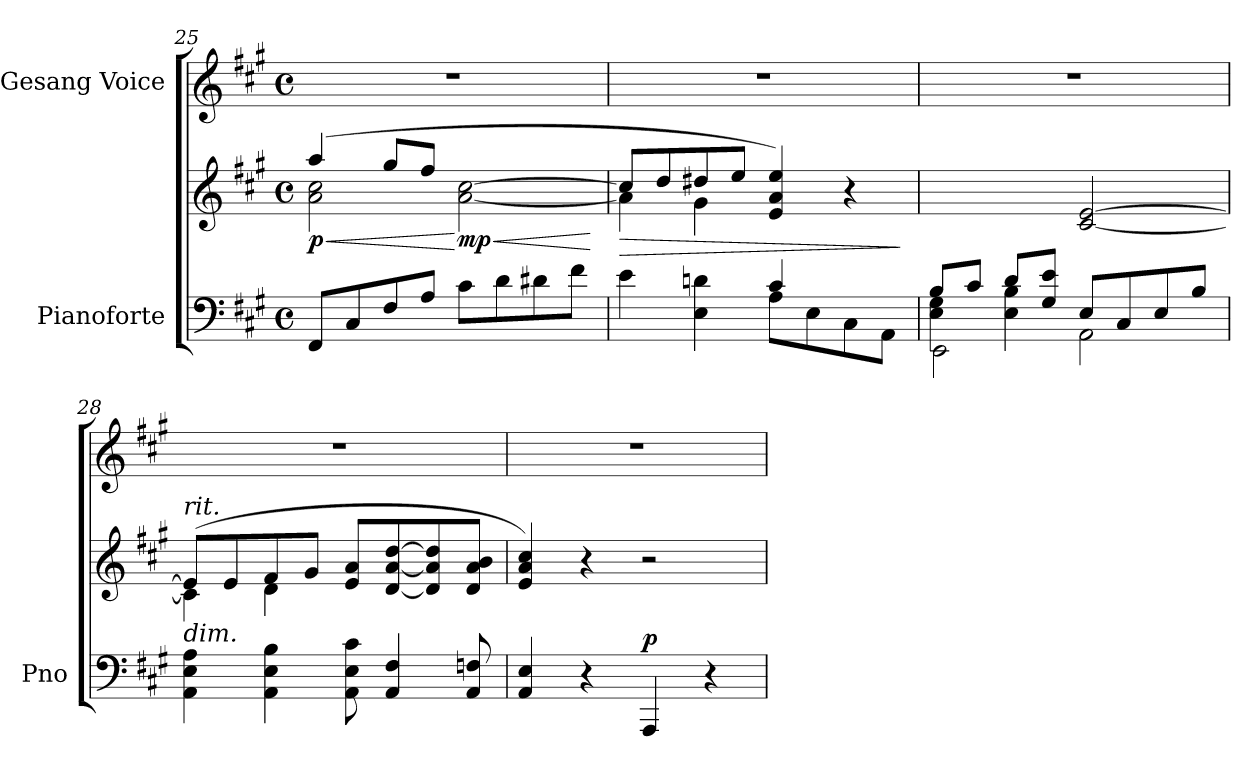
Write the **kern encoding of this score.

**kern	**kern	**dynam	**kern
*part2	*part2	*part2	*part1
*staff3	*staff2	*staff2/3	*staff1
*I"Pianoforte	*	*	*I"Gesang Voice
*I'Pno	*	*	*
!!LO:LB:g=z
*clefF4	*clefG2	*	*clefG2
*k[f#c#g#]	*k[f#c#g#]	*	*k[f#c#g#]
*M4/4	*M4/4	*	*M4/4
*met(c)	*met(c)	*	*met(c)
=25	=25	=25	=25
!	!LO:TX:a:i:t=espress.	!	!
!	!	!LO:HP:b	!
*	*^	*	*
!	!	!	!LO:DY:n=1:b	!
8FF#/L	(>4aa/	2a\ 2cc#\	< p	1r
8C#/	.	.	.	.
8F#/	8gg#/L	.	.	.
8A/J	8ff#/J	.	.	.
!	!	!	!LO:HP:n=1:b	!
!	!	!	!LO:DY:n=2:b	!
8c#\L	[2a\ [2cc#\	2ryy	[ < mp	.
8d\	.	.	.	.
8d#X\	.	.	.	.
8f#\J	.	.	.	.
*	*v	*v	*	*
.	.	[	.
=26	=26	=26	=26
*^	*	*	*
!	!	!	!LO:HP:b	!
*	*	*^	*	*
4e\	2ryy	8cc#/L]	4a\]	>	1r
.	.	8dd/	.	.	.
4E\ 4dn\	.	8dd#X/	4g#\	.	.
.	.	8ee/J	.	.	.
4c#/	8A\L	4e/ 4a/ 4ee/)	2ryy	.	.
.	8E\	.	.	.	.
4ryy	8C#\	4r	.	.	.
.	8AA\J	.	.	.	.
*v	*v	*	*	*	*
*	*v	*v	*	*
.	.	]	.
=27	=27	=27	=27
*^	*	*	*
*	*^	*	*	*
(>8B/L	4E\ 4G#\	2EE\	2ryy	.	1r
8c#/J	.	.	.	.	.
8d/L	4E\ 4B\	.	.	.	.
8G#/ 8e/J	.	.	.	.	.
2ryy	8E/L	2AA\	[2c#/ [2e/)	.	.
.	8C#/	.	.	.	.
.	8E/	.	.	.	.
.	8B/J	.	.	.	.
*v	*v	*v	*	*	*
=28	=28	=28	=28
*	*	*	*MM76
*^	*^	*	*
!	!	!LO:TX:a:i:t=rit.	!	!	!
!	!	!LO:TX:b:i:t=dim.	!	!	!
*v	*v	*	*	*	*^
4AA\ 4E\ 4A\	(>8e/L]	4c#\]	.	1r	2ryy
.	8e/	.	.	.	.
4AA\ 4E\ 4B\	8f#/	4d\	.	.	.
.	8g#/J	.	.	.	.
*	*	*	*	*MM74	*
8AA\ 8E\ 8c#\	8e/ 8a/L	2ryy	.	.	2ryy
4AA/ 4F#/	[8d/ [8a/ [8dd/	.	.	.	.
.	8d/] 8a/] 8dd/]	.	.	.	.
8AA/ 8Fn/	8d/ 8a/ 8b/J	.	.	.	.
*	*v	*v	*	*	*
*	*	*	*v	*v
=29	=29	=29	=29
4AA/ 4E/	4e/ 4a/ 4cc#/)	.	1r
4r	4r	.	.
!	!	!LO:DY:a=2	!
4AAA/	2r	p	.
4r	.	.	.
=	=	=	=
*-	*-	*-	*-
